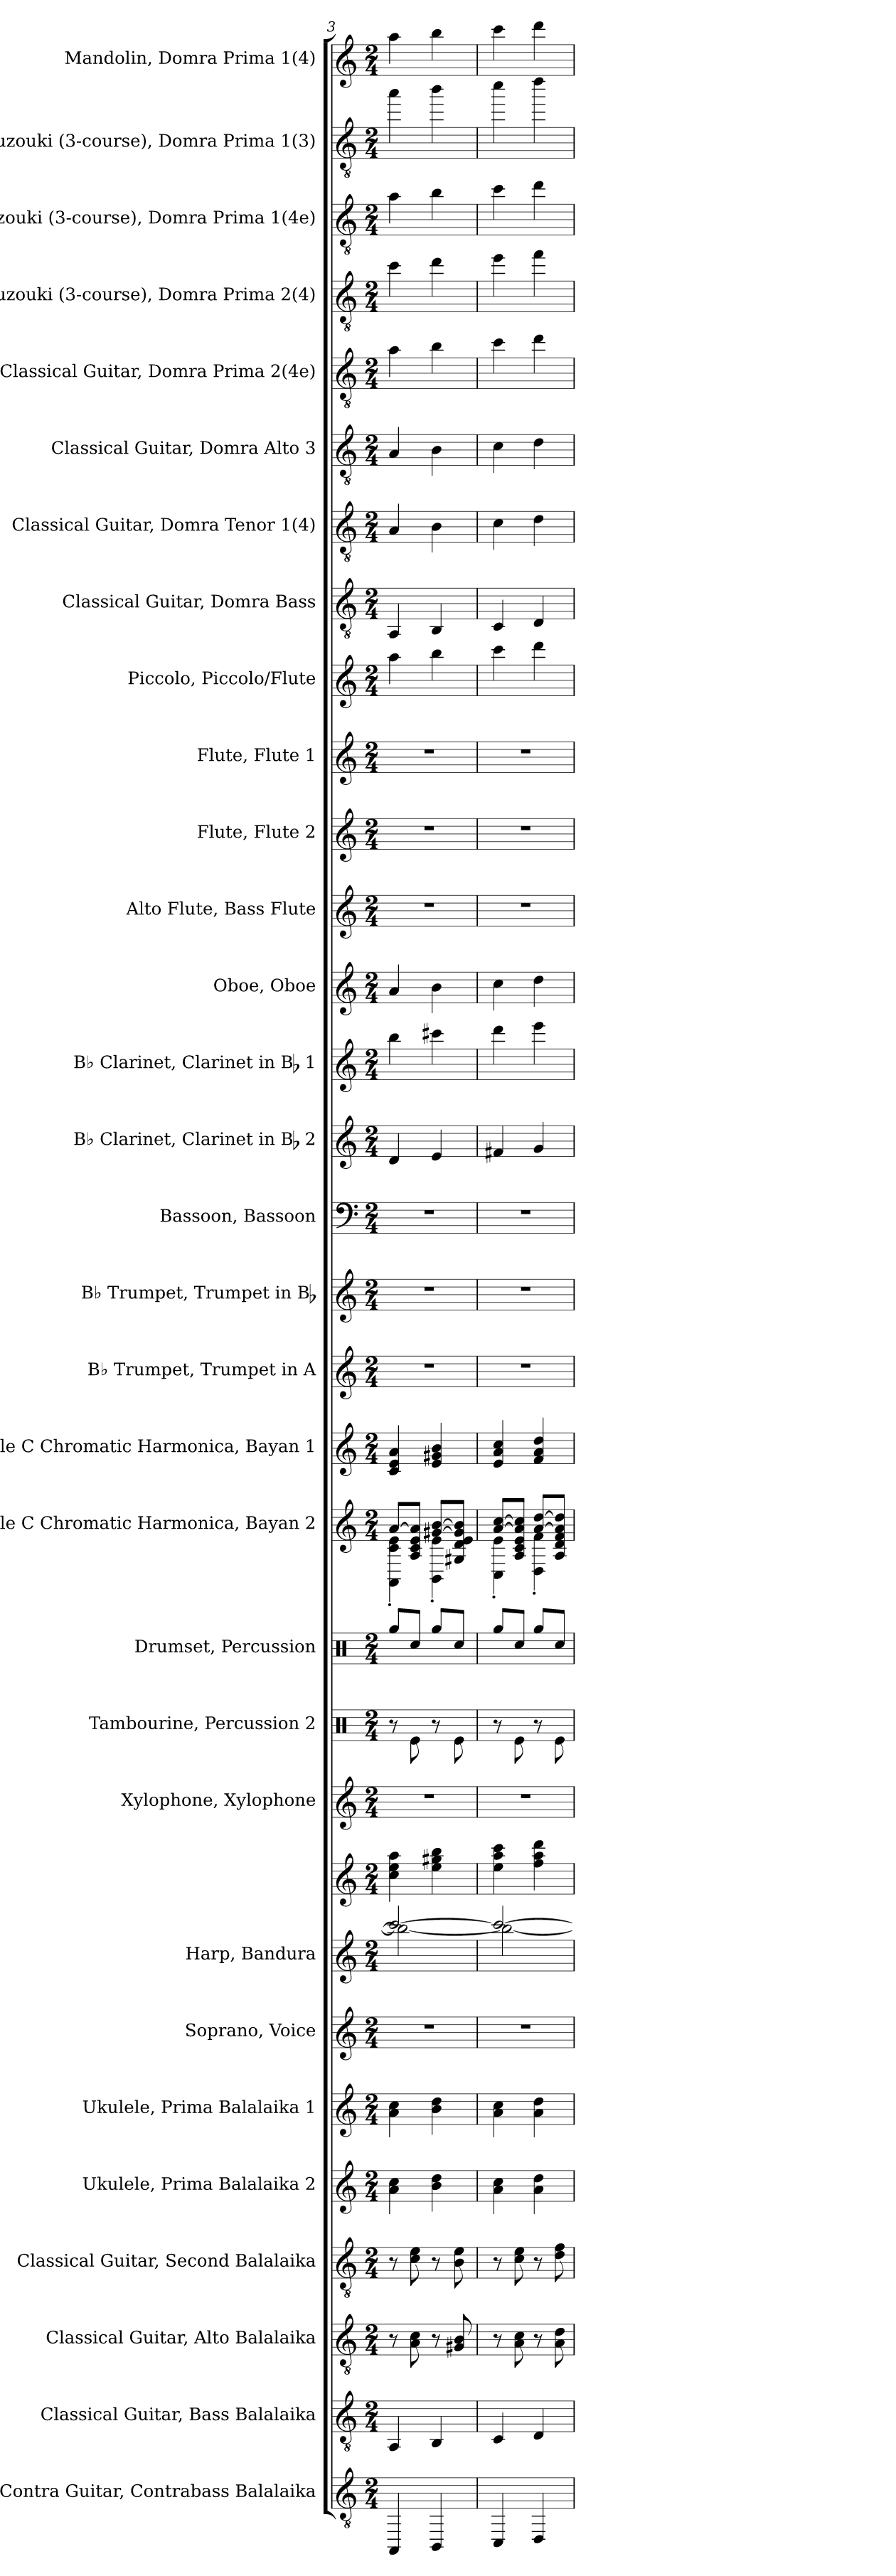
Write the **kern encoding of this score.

**kern	**kern	**kern	**kern	**kern	**kern	**kern	**kern	**kern	**kern	**kern	**kern	**kern	**kern	**kern	**kern	**kern	**kern	**kern	**kern	**kern	**kern	**kern	**kern	**kern	**kern	**kern	**kern	**kern	**kern	**kern	**kern
*part31	*part30	*part29	*part28	*part27	*part26	*part25	*part24	*part24	*part23	*part22	*part21	*part20	*part19	*part18	*part17	*part16	*part15	*part14	*part13	*part12	*part11	*part10	*part9	*part8	*part7	*part6	*part5	*part4	*part3	*part2	*part1
*staff32	*staff31	*staff30	*staff29	*staff28	*staff27	*staff26	*staff25	*staff24	*staff23	*staff22	*staff21	*staff20	*staff19	*staff18	*staff17	*staff16	*staff15	*staff14	*staff13	*staff12	*staff11	*staff10	*staff9	*staff8	*staff7	*staff6	*staff5	*staff4	*staff3	*staff2	*staff1
*I"Contra Guitar, Contrabass Balalaika	*I"Classical Guitar, Bass Balalaika	*I"Classical Guitar, Alto Balalaika	*I"Classical Guitar, Second Balalaika	*I"Ukulele, Prima Balalaika 2	*I"Ukulele, Prima Balalaika 1	*I"Soprano, Voice	*I"Harp, Bandura	*	*I"Xylophone, Xylophone	*I"Tambourine, Percussion 2	*I"Drumset, Percussion	*I"16 Hole C Chromatic Harmonica, Bayan 2	*I"14 Hole C Chromatic Harmonica, Bayan 1	*I"B♭ Trumpet, Trumpet in A	*I"B♭ Trumpet, Trumpet in Bb	*I"Bassoon, Bassoon	*I"B♭ Clarinet, Clarinet in Bb 2	*I"B♭ Clarinet, Clarinet in Bb 1	*I"Oboe, Oboe	*I"Alto Flute, Bass Flute	*I"Flute, Flute 2	*I"Flute, Flute 1	*I"Piccolo, Piccolo/Flute	*I"Classical Guitar, Domra Bass	*I"Classical Guitar, Domra Tenor 1(4)	*I"Classical Guitar, Domra Alto 3	*I"Classical Guitar, Domra Prima 2(4e)	*I"Bouzouki (3-course), Domra Prima 2(4)	*I"Bouzouki (3-course), Domra Prima 1(4e)	*I"Bouzouki (3-course), Domra Prima 1(3)	*I"Mandolin, Domra Prima 1(4)
*I'C. Guit.	*I'Guit.	*I'Guit.	*I'Guit.	*I'Uk.	*I'Uk.	*I'S.	*I'Hrp.	*	*I'Xyl.	*I'Tamb.	*I'D. Set	*I'Harm.	*I'Harm.	*I'B♭ Tpt.	*I'B♭ Tpt.	*I'Bsn.	*I'B♭ Cl.	*I'B♭ Cl.	*I'Ob.	*I'A. Fl.	*I'Fl.	*I'Fl.	*I'Picc.	*I'Guit.	*I'Guit.	*I'Guit.	*I'Guit.	*I'Bou.	*I'Bou.	*I'Bou.	*I'Mdn.
*clefGv2	*clefGv2	*clefGv2	*clefGv2	*clefG2	*clefG2	*clefG2	*clefG2	*clefG2	*clefG2	*clefX	*clefX	*clefG2	*clefG2	*clefG2	*clefG2	*clefF4	*clefG2	*clefG2	*clefG2	*clefG2	*clefG2	*clefG2	*clefG2	*clefGv2	*clefGv2	*clefGv2	*clefGv2	*clefGv2	*clefGv2	*clefGv2	*clefG2
*	*	*	*	*	*	*	*	*	*ITrd-7c-12	*	*	*	*	*ITrd1c2	*ITrd1c2	*	*ITrd1c2	*ITrd1c2	*	*ITrd3c5	*	*	*ITrd-7c-12	*	*	*	*	*	*	*	*
*k[]	*k[]	*k[]	*k[]	*k[]	*k[]	*k[]	*k[]	*k[]	*k[]	*k[]	*k[]	*k[]	*k[]	*k[b-e-]	*k[b-e-]	*k[]	*k[b-e-]	*k[b-e-]	*k[]	*k[f#]	*k[]	*k[]	*k[]	*k[]	*k[]	*k[]	*k[]	*k[]	*k[]	*k[]	*k[]
*M2/4	*M2/4	*M2/4	*M2/4	*M2/4	*M2/4	*M2/4	*M2/4	*M2/4	*M2/4	*M2/4	*M2/4	*M2/4	*M2/4	*M2/4	*M2/4	*M2/4	*M2/4	*M2/4	*M2/4	*M2/4	*M2/4	*M2/4	*M2/4	*M2/4	*M2/4	*M2/4	*M2/4	*M2/4	*M2/4	*M2/4	*M2/4
=3	=3	=3	=3	=3	=3	=3	=3	=3	=3	=3	=3	=3	=3	=3	=3	=3	=3	=3	=3	=3	=3	=3	=3	=3	=3	=3	=3	=3	=3	=3	=3
*	*	*	*	*	*	*	*^	*	*	*	*	*^	*	*	*	*	*	*	*	*	*	*	*	*	*	*	*	*	*	*	*
4AAA/	4AA/	8r	8r	4a\ 4cc\	4a\ 4cc\	2r	2ccc#/_	2bb\_	4cc\ 4ee\ 4aa\	2r	8r	8Rgg/L	[8a/L	4AA\' 4c\' 4e\'	4c/ 4e/ 4a/	2r	2r	2r	4c/	4aa\	4a/	2r	2r	2r	4aaa\	4AA/	4A/	4A/	4a\	4cc\	4a\	4aa\	4aa\
.	.	8A\ 8c\	8c\ 8e\	.	.	.	.	.	.	.	8Re\	8Rcc/J	8A/ 8c/ 8e/ 8a/]J	.	.	.	.	.	.	.	.	.	.	.	.	.	.	.	.	.	.	.	.
4BBB/	4BB/	8r	8r	4b\ 4dd\	4b\ 4dd\	.	.	.	4ee\ 4gg#X\ 4bb\	.	8r	8Rgg/L	[8g#X/ [8b/L	4BB\' 4e\'	4e/ 4g#X/ 4b/	.	.	.	4d/	4bbn\	4b\	.	.	.	4bbb\	4BB/	4B\	4B\	4b\	4dd\	4b\	4bb\	4bb\
.	.	8G#X/ 8B/	8B\ 8e\	.	.	.	.	.	.	.	8Re\	8Rcc/J	8G#X/ 8d/ 8e/ 8g#/] 8b/]J	.	.	.	.	.	.	.	.	.	.	.	.	.	.	.	.	.	.	.	.
=4	=4	=4	=4	=4	=4	=4	=4	=4	=4	=4	=4	=4	=4	=4	=4	=4	=4	=4	=4	=4	=4	=4	=4	=4	=4	=4	=4	=4	=4	=4	=4	=4	=4
4CC/	4C/	8r	8r	4a\ 4cc\	4a\ 4cc\	2r	2ccc#/_	2bb\_	4ee\ 4aa\ 4ccc\	2r	8r	8Rgg/L	[8a/ [8cc/L	4C\' 4e\'	4e/ 4a/ 4cc/	2r	2r	2r	4en/	4ccc\	4cc\	2r	2r	2r	4cccc\	4C/	4c\	4c\	4cc\	4ee\	4cc\	4ccc\	4ccc\
.	.	8A\ 8c\	8c\ 8e\	.	.	.	.	.	.	.	8Re\	8Rcc/J	8A/ 8c/ 8e/ 8a/] 8cc/]J	.	.	.	.	.	.	.	.	.	.	.	.	.	.	.	.	.	.	.	.
4DD/	4D/	8r	8r	4a\ 4dd\	4a\ 4dd\	.	.	.	4ff\ 4aa\ 4ddd\	.	8r	8Rgg/L	[8a/ [8dd/L	4D\' 4f\'	4f/ 4a/ 4dd/	.	.	.	4f/	4ddd\	4dd\	.	.	.	4dddd\	4D/	4d\	4d\	4dd\	4ff\	4dd\	4ddd\	4ddd\
.	.	8A\ 8d\	8d\ 8f\	.	.	.	.	.	.	.	8Re\	8Rcc/J	8A/ 8d/ 8f/ 8a/] 8dd/]J	.	.	.	.	.	.	.	.	.	.	.	.	.	.	.	.	.	.	.	.
*	*	*	*	*	*	*	*v	*v	*	*	*	*	*v	*v	*	*	*	*	*	*	*	*	*	*	*	*	*	*	*	*	*	*	*
=	=	=	=	=	=	=	=	=	=	=	=	=	=	=	=	=	=	=	=	=	=	=	=	=	=	=	=	=	=	=	=
*-	*-	*-	*-	*-	*-	*-	*-	*-	*-	*-	*-	*-	*-	*-	*-	*-	*-	*-	*-	*-	*-	*-	*-	*-	*-	*-	*-	*-	*-	*-	*-
